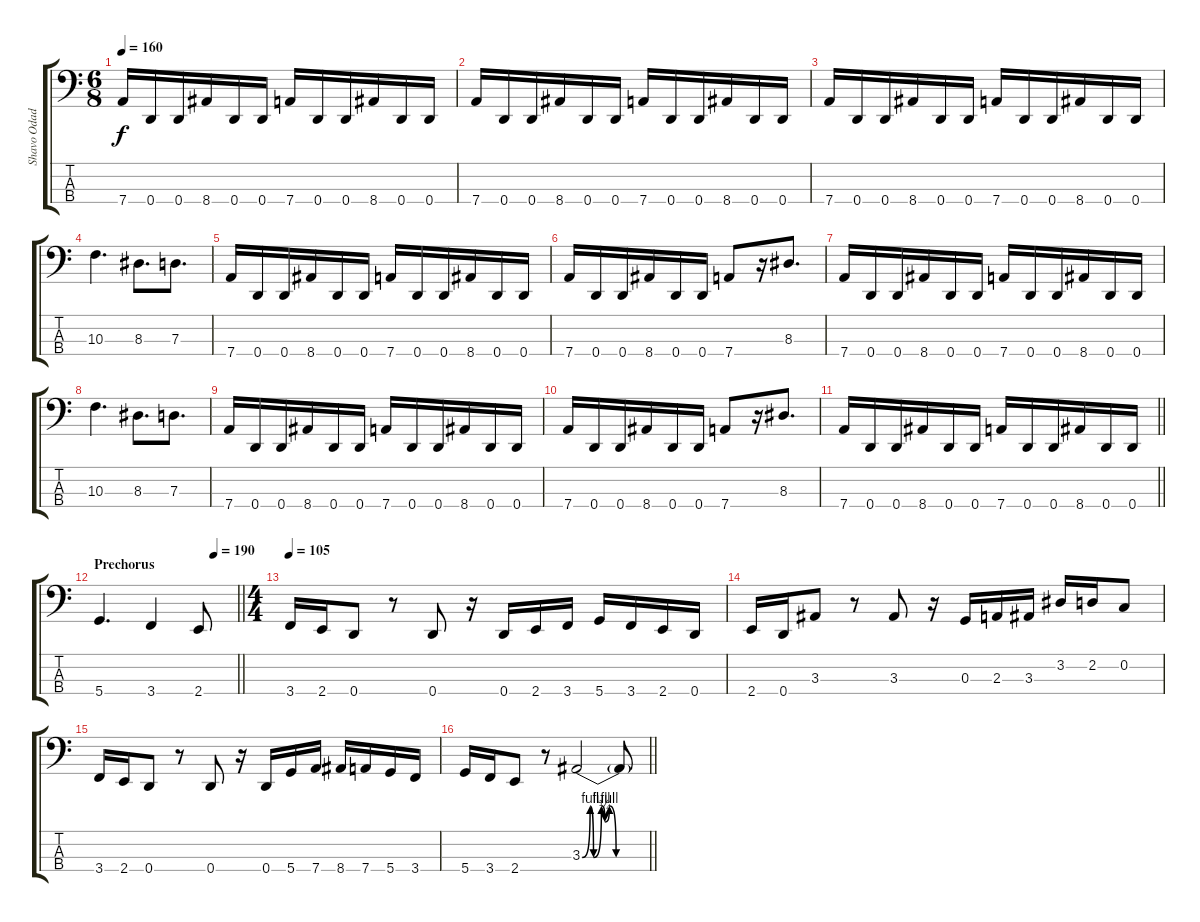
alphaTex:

\track ("Shavo Odadjian" "Shavo Odad") {instrument electricbasspick}
\staff {score tabs}
\tuning (F2 C2 G1 D1) {hide}
\ts (6 8)
\tempo 160
\clef f4
\ks c
7.4.16{dy f} 0.4.16 0.4.16 8.4.16 0.4.16 0.4.16 7.4.16 0.4.16 0.4.16 8.4.16 0.4.16 0.4.16 |
7.4.16 0.4.16 0.4.16 8.4.16 0.4.16 0.4.16 7.4.16 0.4.16 0.4.16 8.4.16 0.4.16 0.4.16 |
7.4.16 0.4.16 0.4.16 8.4.16 0.4.16 0.4.16 7.4.16 0.4.16 0.4.16 8.4.16 0.4.16 0.4.16 |
10.3.4{d} 8.3.8{d} 7.3.8{d} |
7.4.16 0.4.16 0.4.16 8.4.16 0.4.16 0.4.16 7.4.16 0.4.16 0.4.16 8.4.16 0.4.16 0.4.16 |
7.4.16 0.4.16 0.4.16 8.4.16 0.4.16 0.4.16 7.4.8 r.16 8.3.8{d} |
7.4.16 0.4.16 0.4.16 8.4.16 0.4.16 0.4.16 7.4.16 0.4.16 0.4.16 8.4.16 0.4.16 0.4.16 |
10.3.4{d} 8.3.8{d} 7.3.8{d} |
7.4.16 0.4.16 0.4.16 8.4.16 0.4.16 0.4.16 7.4.16 0.4.16 0.4.16 8.4.16 0.4.16 0.4.16 |
7.4.16 0.4.16 0.4.16 8.4.16 0.4.16 0.4.16 7.4.8 r.16 8.3.8{d} |
\barLineRight lightlight
7.4.16 0.4.16 0.4.16 8.4.16 0.4.16 0.4.16 7.4.16 0.4.16 0.4.16 8.4.16 0.4.16 0.4.16 |
\section ("" "Prechorus")
\tempo (190 0.8333333333333334)
\barLineRight lightlight
5.4.4{d} 3.4.4 2.4.8 |
\ts (4 4)
\tempo 105
3.4.16 2.4.16 0.4.8 r.8 0.4.8 r.16 0.4.16 2.4.16 3.4.16 5.4.16 3.4.16 2.4.16 0.4.16 |
2.4.16 0.4.16 3.3.8 r.8 3.3.8 r.16 0.3.16 2.3.16 3.3.16 3.2.16 2.2.16 0.2.8 |
3.4.16 2.4.16 0.4.8 r.8 0.4.8 r.16 0.4.16 5.4.16 7.4.16 8.4.16 7.4.16 5.4.16 3.4.16 |
\barLineRight lightlight
5.4.16 3.4.16 2.4.8 r.8 3.3{be (custom 0 0 7 4 10 0 17 4 20 1 24 4 30 0 60 0)}.2 3.3{t}.8
